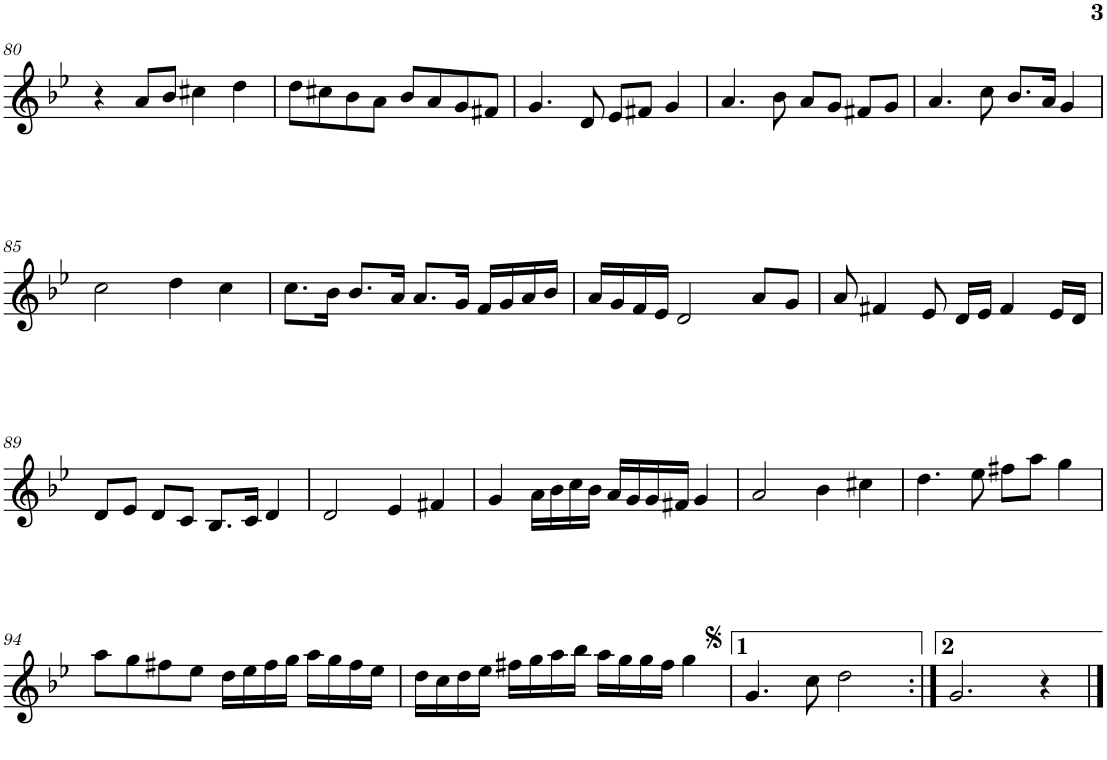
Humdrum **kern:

**kern
*part1
*staff1
*I"Piano
*I'Pno
!!LO:PB:g=z
*clefG2
*k[b-e-]
*B-:
*M4/4
*met(c)
=80
4r
8a/L
8b-/J
4cc#X\
4dd\
=81
8dd\L
8cc#X\
8b-\
8a\J
8b-/L
8a/
8g/
8f#X/J
=82
4.g/
8d/
8e-/L
8f#X/J
4g/
=83
4.a/
8b-\
8a/L
8g/J
8f#X/L
8g/J
=84
4.a/
8cc\
8.b-/L
16a/Jk
4g/
!!LO:LB:g=z
=85
2cc\
4dd\
4cc\
=86
8.cc\L
16b-\Jk
8.b-/L
16a/Jk
8.a/L
16g/Jk
16f/LL
16g/
16a/
16b-/JJ
=87
16a/LL
16g/
16f/
16e-/JJ
2d/
8a/L
8g/J
=88
8a/
4f#X/
8e-/
16d/LL
16e-/JJ
4f#/
16e-/LL
16d/JJ
!!LO:LB:g=z
=89
8d/L
8e-/J
8d/L
8c/J
8.B-/L
16c/Jk
4d/
=90
2d/
4e-/
4f#X/
=91
4g/
16a\LL
16b-\
16cc\
16b-\JJ
16a/LL
16g/
16g/
16f#X/JJ
4g/
=92
2a/
4b-\
4cc#X\
=93
4.dd\
8ee-\
8ff#X\L
8aa\J
4gg\
!!LO:LB:g=z
=94
8aa\L
8gg\
8ff#X\
8ee-\J
16dd\LL
16ee-\
16ff#\
16gg\JJ
16aa\LL
16gg\
16ff#\
16ee-\JJ
=95
16dd\LL
16cc\
16dd\
16ee-\JJ
16ff#X\LL
16gg\
16aa\
16bb-\JJ
16aa\LL
16gg\
16gg\
16ff#\JJ
4gg\
=96
4.g/
8cc\
2dd\
=97:|!
2.g/
4r
==
*-
